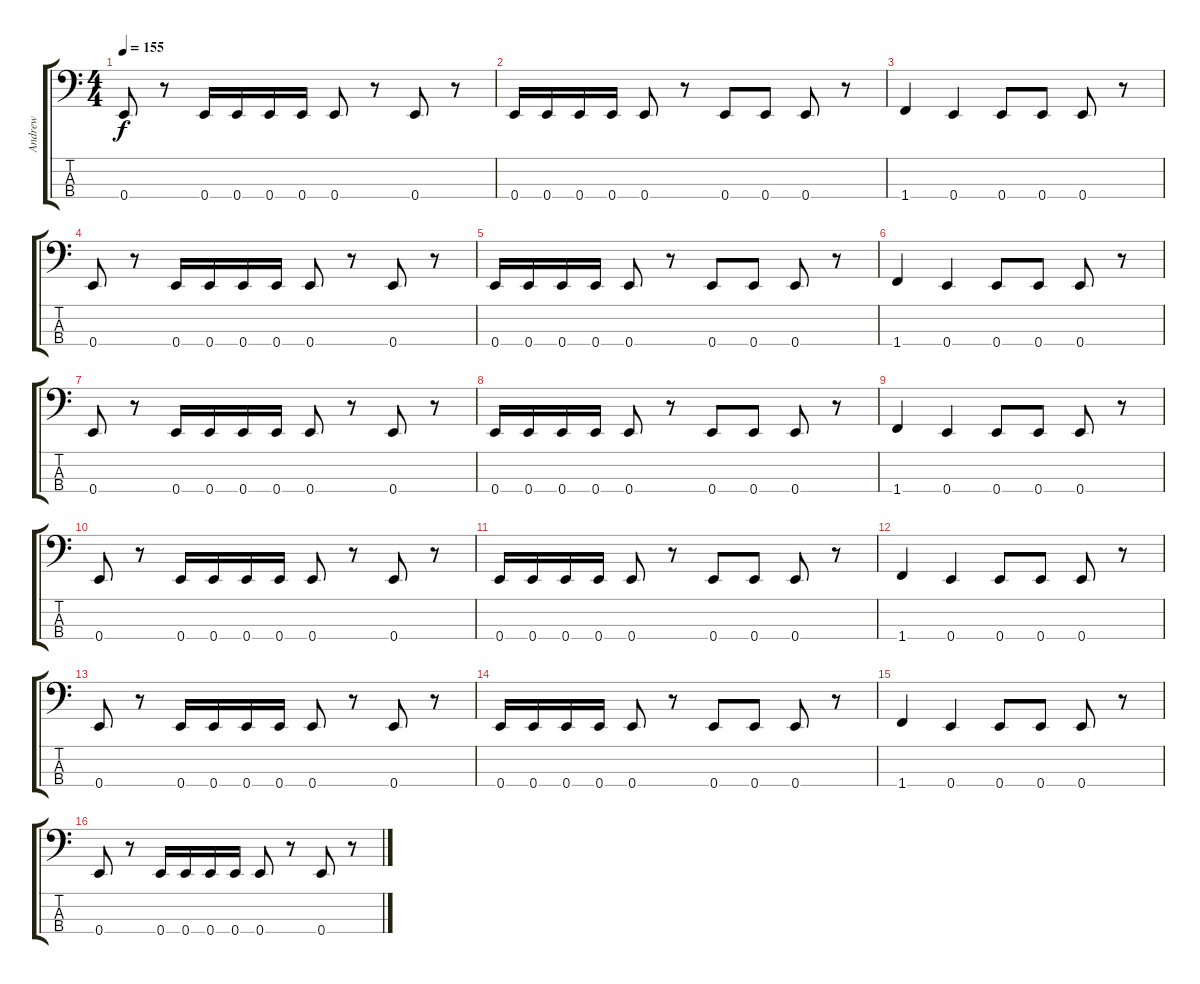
\track ("Andrew" "Andrew") {instrument electricbasspick}
\staff {score tabs}
\tuning (G2 D2 A1 E1) {hide}
\ts (4 4)
\tempo 155
\clef f4
\ks c
0.4.8{dy f} r.8 0.4.16 0.4.16 0.4.16 0.4.16 0.4.8 r.8 0.4.8 r.8 |
0.4.16 0.4.16 0.4.16 0.4.16 0.4.8 r.8 0.4.8 0.4.8 0.4.8 r.8 |
1.4.4 0.4.4 0.4.8 0.4.8 0.4.8 r.8 |
0.4.8 r.8 0.4.16 0.4.16 0.4.16 0.4.16 0.4.8 r.8 0.4.8 r.8 |
0.4.16 0.4.16 0.4.16 0.4.16 0.4.8 r.8 0.4.8 0.4.8 0.4.8 r.8 |
1.4.4 0.4.4 0.4.8 0.4.8 0.4.8 r.8 |
0.4.8 r.8 0.4.16 0.4.16 0.4.16 0.4.16 0.4.8 r.8 0.4.8 r.8 |
0.4.16 0.4.16 0.4.16 0.4.16 0.4.8 r.8 0.4.8 0.4.8 0.4.8 r.8 |
1.4.4 0.4.4 0.4.8 0.4.8 0.4.8 r.8 |
0.4.8 r.8 0.4.16 0.4.16 0.4.16 0.4.16 0.4.8 r.8 0.4.8 r.8 |
0.4.16 0.4.16 0.4.16 0.4.16 0.4.8 r.8 0.4.8 0.4.8 0.4.8 r.8 |
1.4.4 0.4.4 0.4.8 0.4.8 0.4.8 r.8 |
0.4.8 r.8 0.4.16 0.4.16 0.4.16 0.4.16 0.4.8 r.8 0.4.8 r.8 |
0.4.16 0.4.16 0.4.16 0.4.16 0.4.8 r.8 0.4.8 0.4.8 0.4.8 r.8 |
1.4.4 0.4.4 0.4.8 0.4.8 0.4.8 r.8 |
0.4.8 r.8 0.4.16 0.4.16 0.4.16 0.4.16 0.4.8 r.8 0.4.8 r.8
